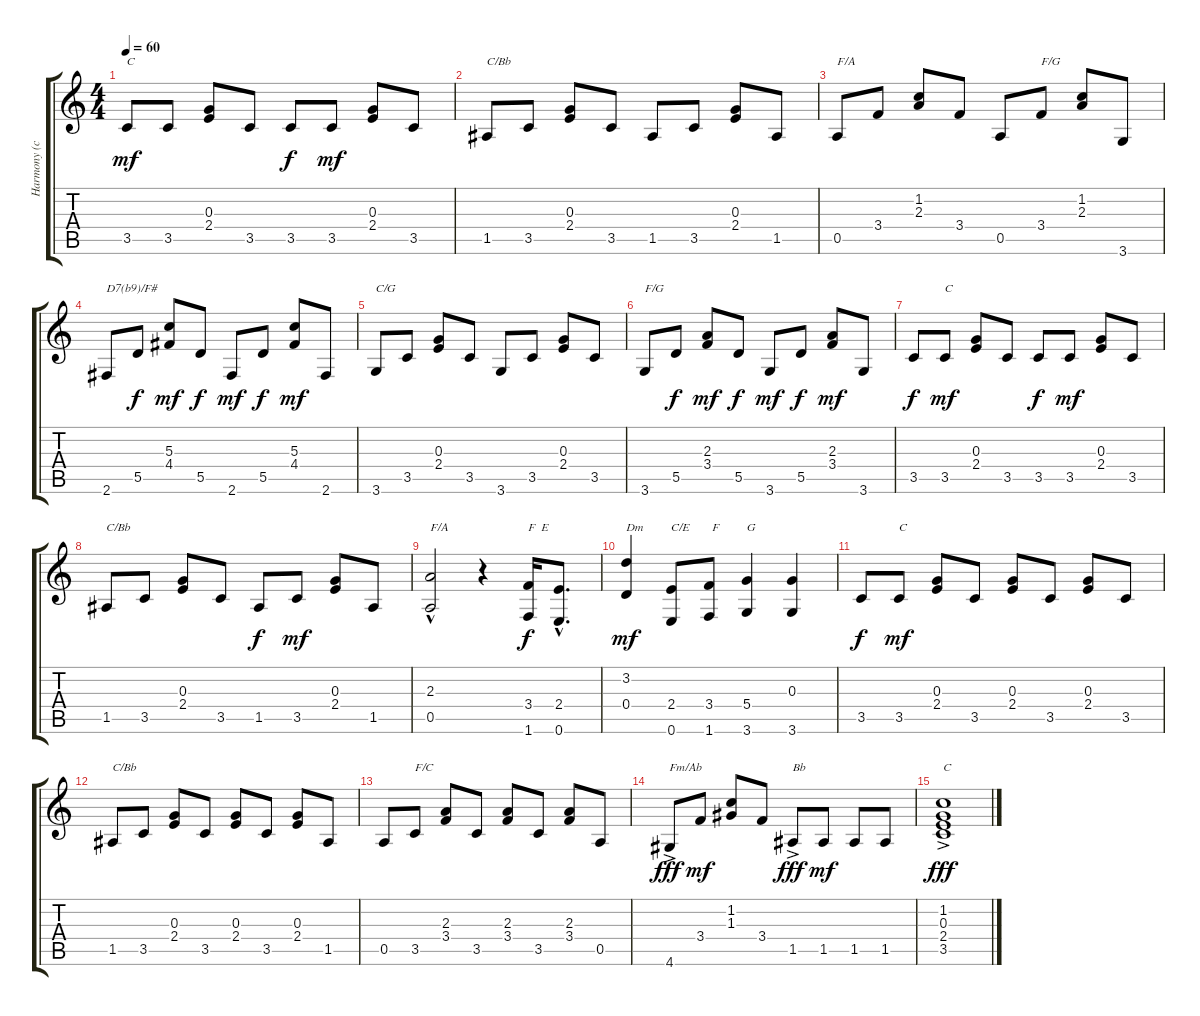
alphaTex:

\track ("Harmony (chord arpeggios)" "Harmony (c") {instrument acousticguitarnylon}
\staff {score tabs}
\tuning (E4 B3 G3 D3 A2 E2) {hide}
\ts (4 4)
\tempo 60
\clef g2
\ks c
3.5.8{txt "C" dy mf} 3.5.8 (0.3 2.4).8 3.5.8 3.5.8{dy f} 3.5.8{dy mf} (0.3 2.4).8 3.5.8 |
1.5.8{txt "C/Bb"} 3.5.8 (0.3 2.4).8 3.5.8 1.5.8 3.5.8 (0.3 2.4).8 1.5.8 |
0.5.8{txt "F/A"} 3.4.8 (1.2 2.3).8 3.4.8 0.5.8 3.4.8{txt "F/G"} (1.2 2.3).8 3.6.8 |
2.6.8{txt "D7(b9)/F#"} 5.5.8{dy f} (5.3 4.4).8{dy mf} 5.5.8{dy f} 2.6.8{dy mf} 5.5.8{dy f} (5.3 4.4).8{dy mf} 2.6.8 |
3.6.8{txt "C/G"} 3.5.8 (0.3 2.4).8 3.5.8 3.6.8 3.5.8 (0.3 2.4).8 3.5.8 |
3.6.8{txt "F/G"} 5.5.8{dy f} (2.3 3.4).8{dy mf} 5.5.8{dy f} 3.6.8{dy mf} 5.5.8{dy f} (2.3 3.4).8{dy mf} 3.6.8 |
3.5.8{dy f} 3.5.8{txt "C" dy mf} (0.3 2.4).8 3.5.8 3.5.8{dy f} 3.5.8{dy mf} (0.3 2.4).8 3.5.8 |
1.5.8{txt "C/Bb"} 3.5.8 (0.3 2.4).8 3.5.8 1.5.8{dy f} 3.5.8{dy mf} (0.3 2.4).8 1.5.8 |
(2.3 0.5{hac}).2{txt "F/A"} r.4 (3.4 1.6).16{txt "F  E" dy f} (2.4{hac} 0.6{hac}).8{d} |
(3.2 0.4).4{txt "Dm" dy mf} (2.4 0.6).8{txt "C/E"} (3.4 1.6).8{txt " F"} (5.4 3.6).4{txt "G"} (0.3 3.6).4 |
3.5.8{dy f} 3.5.8{txt "C" dy mf} (0.3 2.4).8 3.5.8 (0.3 2.4).8 3.5.8 (0.3 2.4).8 3.5.8 |
1.5.8{txt "C/Bb"} 3.5.8 (0.3 2.4).8 3.5.8 (0.3 2.4).8 3.5.8 (0.3 2.4).8 1.5.8 |
0.5.8 3.5.8{txt "F/C"} (2.3 3.4).8 3.5.8 (2.3 3.4).8 3.5.8 (2.3 3.4).8 0.5.8 |
4.6{ac}.8{txt "Fm/Ab" dy fff} 3.4.8{dy mf} (1.2 1.3).8 3.4.8 1.5{ac}.8{txt "Bb" dy fff} 1.5.8{dy mf} 1.5.8 1.5.8 |
(1.2{ac} 0.3{ac} 2.4{ac} 3.5{ac}).1{txt "C" dy fff}
